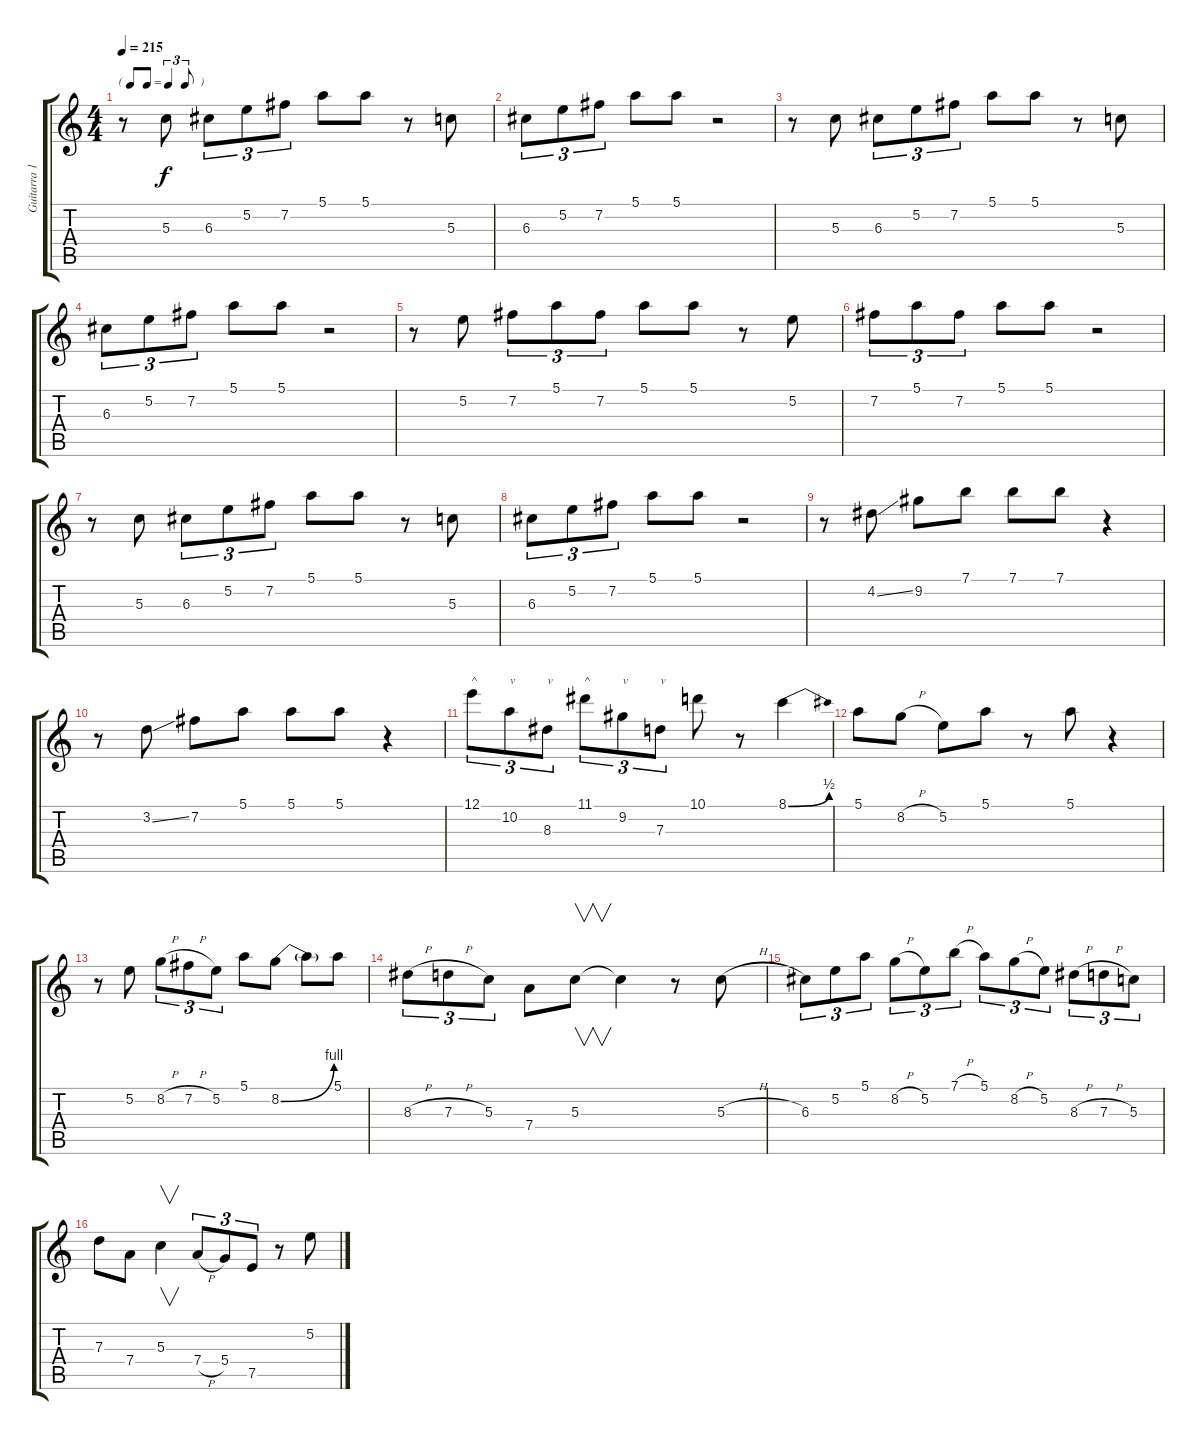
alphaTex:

\track ("Guitarra 1" "Guitarra 1") {instrument electricguitarclean}
\staff {score tabs}
\tuning (E4 B3 G3 D3 A2 E2) {hide}
\ts (4 4)
\tf triplet8th
\tempo 215
\clef g2
\ks c
r.8{dy f instrument electricguitarclean} 5.3.8 6.3.8{tu (3 2)} 5.2.8{tu (3 2)} 7.2.8{tu (3 2)} 5.1.8 5.1.8 r.8 5.3.8 |
6.3.8{tu (3 2)} 5.2.8{tu (3 2)} 7.2.8{tu (3 2)} 5.1.8 5.1.8 r.2 |
r.8 5.3.8 6.3.8{tu (3 2)} 5.2.8{tu (3 2)} 7.2.8{tu (3 2)} 5.1.8 5.1.8 r.8 5.3.8 |
6.3.8{tu (3 2)} 5.2.8{tu (3 2)} 7.2.8{tu (3 2)} 5.1.8 5.1.8 r.2 |
r.8 5.2.8 7.2.8{tu (3 2)} 5.1.8{tu (3 2)} 7.2.8{tu (3 2)} 5.1.8 5.1.8 r.8 5.2.8 |
7.2.8{tu (3 2)} 5.1.8{tu (3 2)} 7.2.8{tu (3 2)} 5.1.8 5.1.8 r.2 |
r.8 5.3.8 6.3.8{tu (3 2)} 5.2.8{tu (3 2)} 7.2.8{tu (3 2)} 5.1.8 5.1.8 r.8 5.3.8 |
6.3.8{tu (3 2)} 5.2.8{tu (3 2)} 7.2.8{tu (3 2)} 5.1.8 5.1.8 r.2 |
r.8 4.2{ss}.8 9.2.8 7.1.8 7.1.8 7.1.8 r.4 |
r.8 3.2{ss}.8 7.2.8 5.1.8 5.1.8 5.1.8 r.4 |
12.1.8{tu (3 2) txt "^"} 10.2.8{tu (3 2) txt "v"} 8.3.8{tu (3 2) txt "v"} 11.1.8{tu (3 2) txt "^"} 9.2.8{tu (3 2) txt "v"} 7.3.8{tu (3 2) txt "v"} 10.1.8 r.8 8.1{be (bend 0 0 60 2)}.4 |
5.1.8 8.2{h}.8 5.2.8 5.1.8 r.8 5.1.8 r.4 |
r.8 5.2.8 8.2{h}.8{tu (3 2)} 7.2{h}.8{tu (3 2)} 5.2.8{tu (3 2)} 5.1.8 8.2{be (bend 0 0 60 4)}.8 8.2{t}.8 5.1.8 |
8.3{h}.8{tu (3 2)} 7.3{h}.8{tu (3 2)} 5.3.8{tu (3 2)} 7.4.8 5.3.8{v} 5.3{t}.4 r.8 5.3{h}.8 |
6.3.8{tu (3 2)} 5.2.8{tu (3 2)} 5.1.8{tu (3 2)} 8.2{h}.8{tu (3 2)} 5.2.8{tu (3 2)} 7.1{h}.8{tu (3 2)} 5.1.8{tu (3 2)} 8.2{h}.8{tu (3 2)} 5.2.8{tu (3 2)} 8.3{h}.8{tu (3 2)} 7.3{h}.8{tu (3 2)} 5.3.8{tu (3 2)} |
7.3.8 7.4.8 5.3.4{v} 7.4{h}.8{tu (3 2)} 5.4.8{tu (3 2)} 7.5.8{tu (3 2)} r.8 5.2.8
